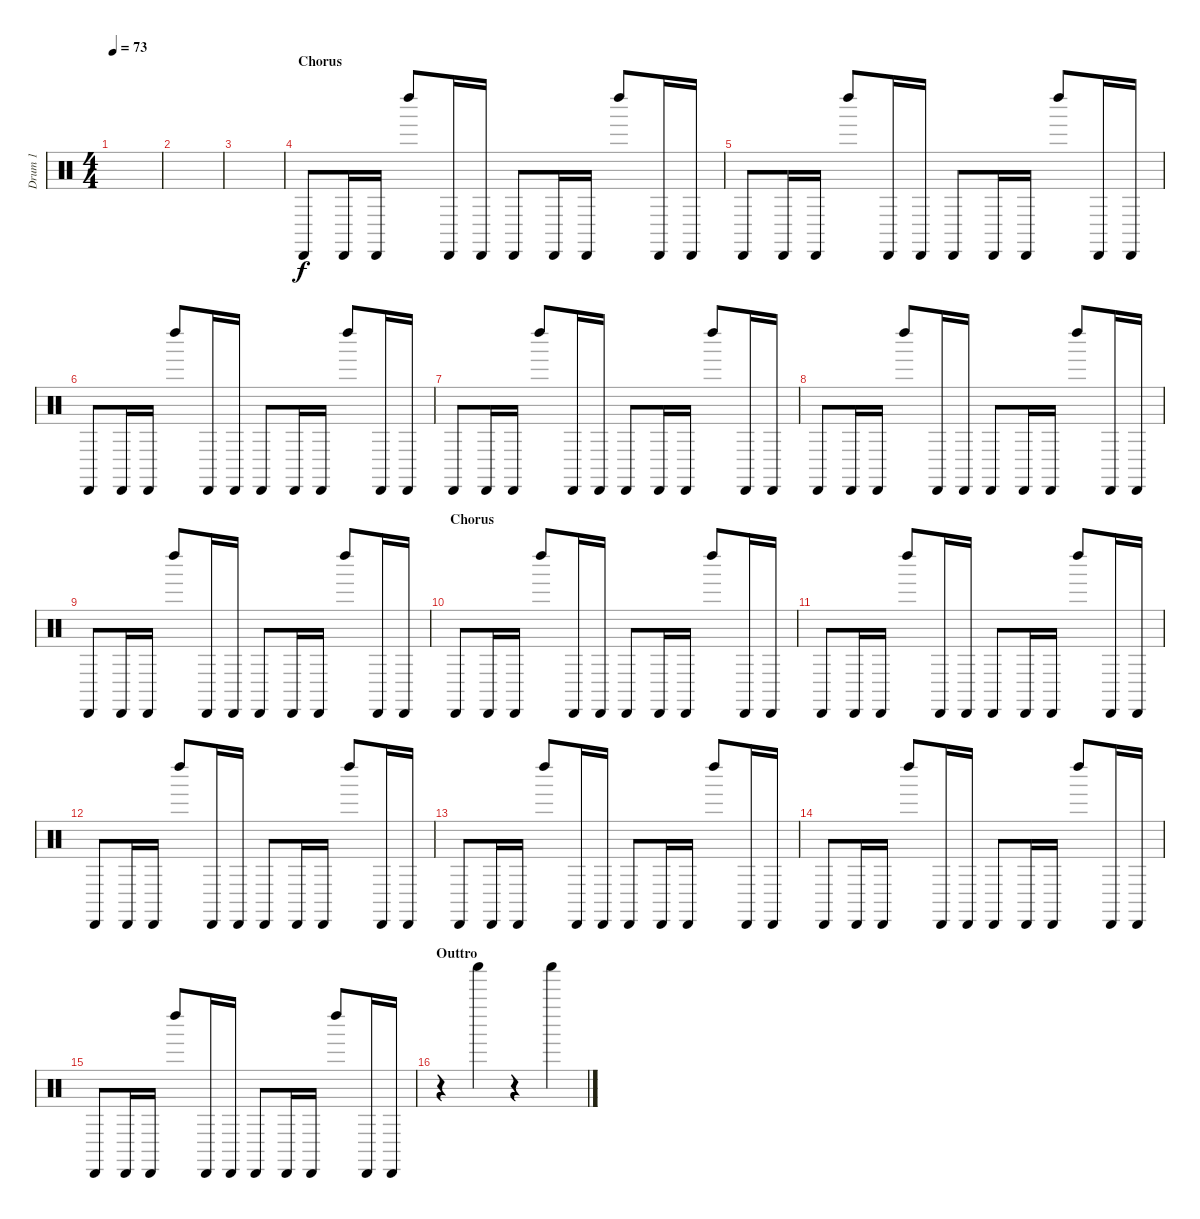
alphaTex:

\track ("Drum 1" "Drum 1") {instrument percussion}
\staff {score}
\articulation defaults
\ts (4 4)
\tempo 73
\clef neutral
\ks c
|
|
|
\section ("" "Chorus")
"Cabasa (hit)".8 "Cabasa (hit)".16 "Cabasa (hit)".16 "Left Maraca (hit)".8 "Cabasa (hit)".16 "Cabasa (hit)".16 "Cabasa (hit)".8 "Cabasa (hit)".16 "Cabasa (hit)".16 "Left Maraca (hit)".8 "Cabasa (hit)".16 "Cabasa (hit)".16 |
"Cabasa (hit)".8 "Cabasa (hit)".16 "Cabasa (hit)".16 "Left Maraca (hit)".8 "Cabasa (hit)".16 "Cabasa (hit)".16 "Cabasa (hit)".8 "Cabasa (hit)".16 "Cabasa (hit)".16 "Left Maraca (hit)".8 "Cabasa (hit)".16 "Cabasa (hit)".16 |
"Cabasa (hit)".8 "Cabasa (hit)".16 "Cabasa (hit)".16 "Left Maraca (hit)".8 "Cabasa (hit)".16 "Cabasa (hit)".16 "Cabasa (hit)".8 "Cabasa (hit)".16 "Cabasa (hit)".16 "Left Maraca (hit)".8 "Cabasa (hit)".16 "Cabasa (hit)".16 |
"Cabasa (hit)".8 "Cabasa (hit)".16 "Cabasa (hit)".16 "Left Maraca (hit)".8 "Cabasa (hit)".16 "Cabasa (hit)".16 "Cabasa (hit)".8 "Cabasa (hit)".16 "Cabasa (hit)".16 "Left Maraca (hit)".8 "Cabasa (hit)".16 "Cabasa (hit)".16 |
"Cabasa (hit)".8 "Cabasa (hit)".16 "Cabasa (hit)".16 "Left Maraca (hit)".8 "Cabasa (hit)".16 "Cabasa (hit)".16 "Cabasa (hit)".8 "Cabasa (hit)".16 "Cabasa (hit)".16 "Left Maraca (hit)".8 "Cabasa (hit)".16 "Cabasa (hit)".16 |
"Cabasa (hit)".8 "Cabasa (hit)".16 "Cabasa (hit)".16 "Left Maraca (hit)".8 "Cabasa (hit)".16 "Cabasa (hit)".16 "Cabasa (hit)".8 "Cabasa (hit)".16 "Cabasa (hit)".16 "Left Maraca (hit)".8 "Cabasa (hit)".16 "Cabasa (hit)".16 |
\section ("" "Chorus")
"Cabasa (hit)".8 "Cabasa (hit)".16 "Cabasa (hit)".16 "Left Maraca (hit)".8 "Cabasa (hit)".16 "Cabasa (hit)".16 "Cabasa (hit)".8 "Cabasa (hit)".16 "Cabasa (hit)".16 "Left Maraca (hit)".8 "Cabasa (hit)".16 "Cabasa (hit)".16 |
"Cabasa (hit)".8 "Cabasa (hit)".16 "Cabasa (hit)".16 "Left Maraca (hit)".8 "Cabasa (hit)".16 "Cabasa (hit)".16 "Cabasa (hit)".8 "Cabasa (hit)".16 "Cabasa (hit)".16 "Left Maraca (hit)".8 "Cabasa (hit)".16 "Cabasa (hit)".16 |
"Cabasa (hit)".8 "Cabasa (hit)".16 "Cabasa (hit)".16 "Left Maraca (hit)".8 "Cabasa (hit)".16 "Cabasa (hit)".16 "Cabasa (hit)".8 "Cabasa (hit)".16 "Cabasa (hit)".16 "Left Maraca (hit)".8 "Cabasa (hit)".16 "Cabasa (hit)".16 |
"Cabasa (hit)".8 "Cabasa (hit)".16 "Cabasa (hit)".16 "Left Maraca (hit)".8 "Cabasa (hit)".16 "Cabasa (hit)".16 "Cabasa (hit)".8 "Cabasa (hit)".16 "Cabasa (hit)".16 "Left Maraca (hit)".8 "Cabasa (hit)".16 "Cabasa (hit)".16 |
"Cabasa (hit)".8 "Cabasa (hit)".16 "Cabasa (hit)".16 "Left Maraca (hit)".8 "Cabasa (hit)".16 "Cabasa (hit)".16 "Cabasa (hit)".8 "Cabasa (hit)".16 "Cabasa (hit)".16 "Left Maraca (hit)".8 "Cabasa (hit)".16 "Cabasa (hit)".16 |
"Cabasa (hit)".8 "Cabasa (hit)".16 "Cabasa (hit)".16 "Left Maraca (hit)".8 "Cabasa (hit)".16 "Cabasa (hit)".16 "Cabasa (hit)".8 "Cabasa (hit)".16 "Cabasa (hit)".16 "Left Maraca (hit)".8 "Cabasa (hit)".16 "Cabasa (hit)".16 |
\section ("" "Outtro")
r.4 "Shaker (hit)".4 r.4 "Shaker (hit)".4
